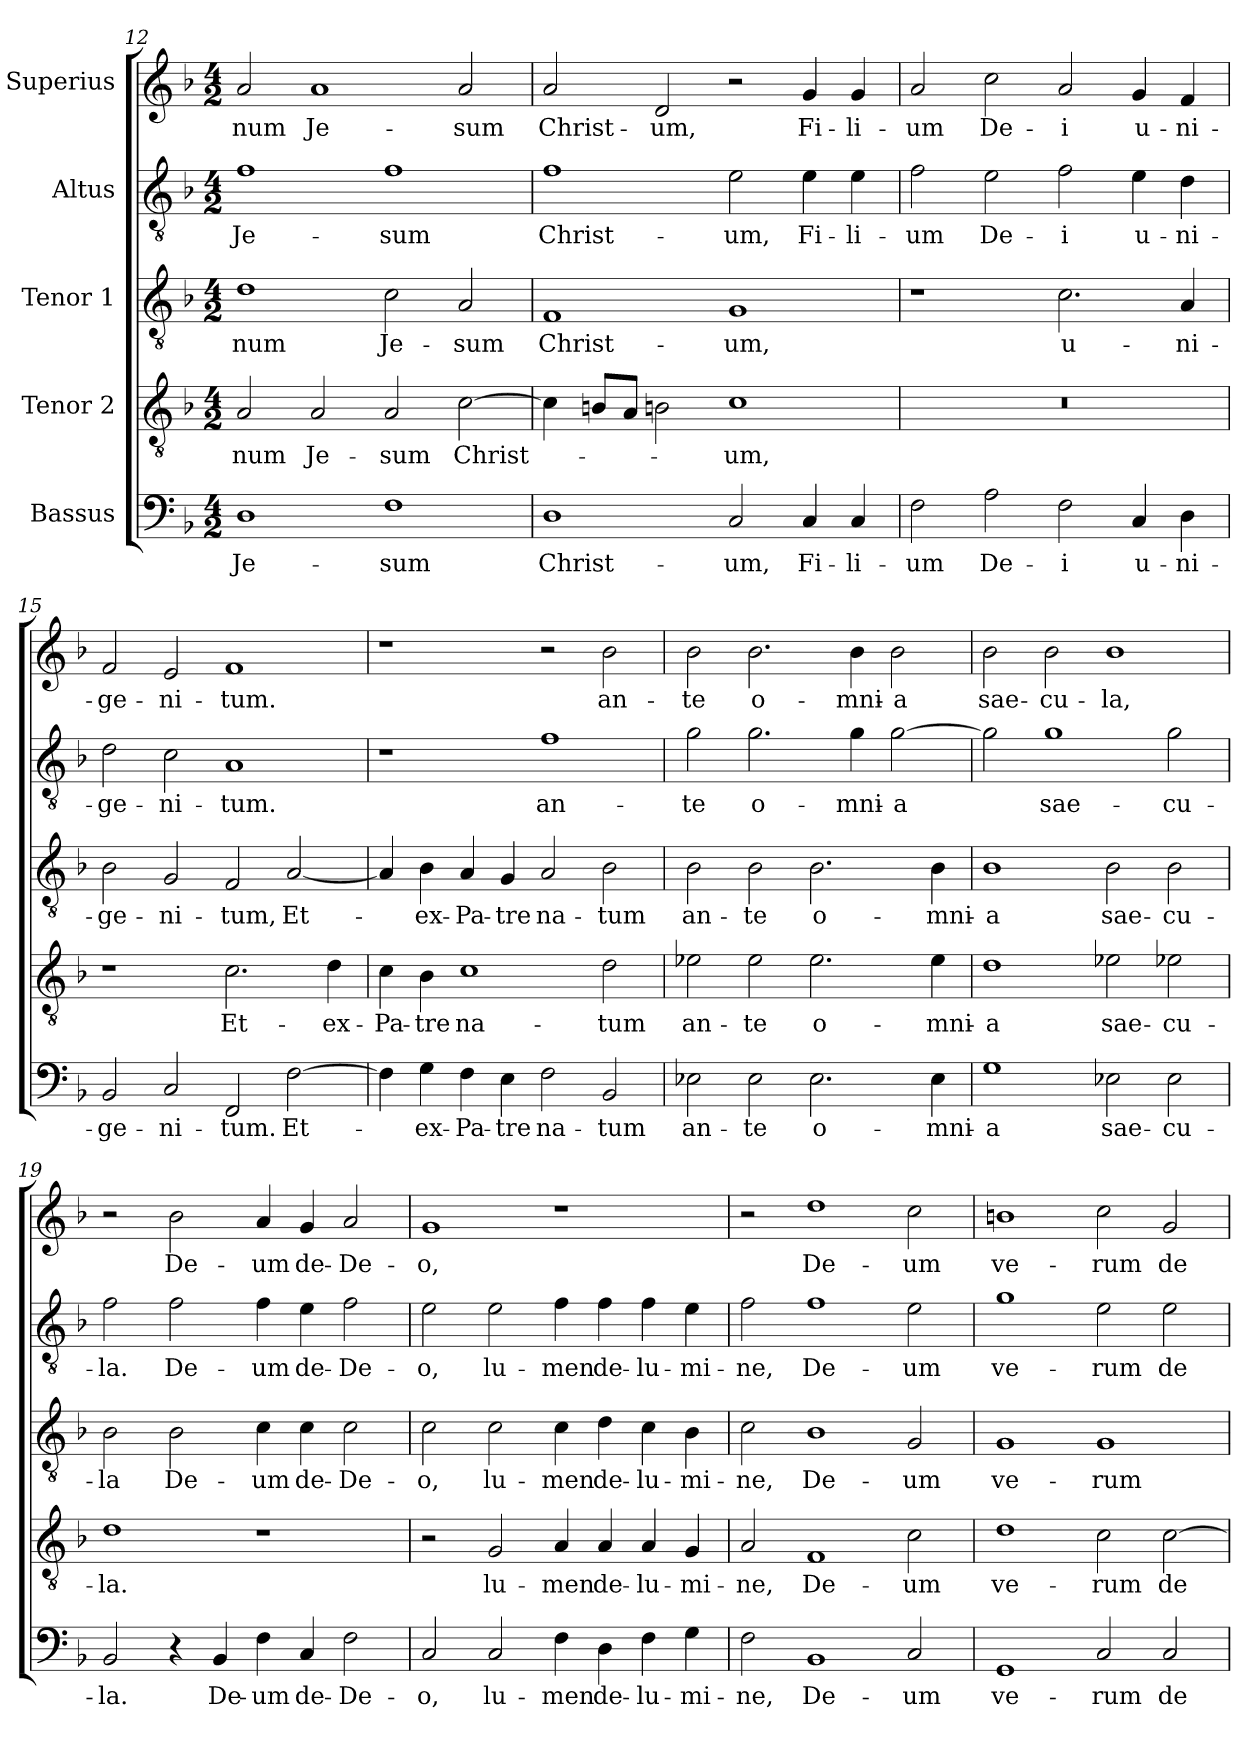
**kern	**text	**kern	**text	**kern	**text	**kern	**text	**kern	**text
*part5	*part5	*part4	*part4	*part3	*part3	*part2	*part2	*part1	*part1
*staff5	*staff5	*staff4	*staff4	*staff3	*staff3	*staff2	*staff2	*staff1	*staff1
*I"Bassus	*	*I"Tenor 2	*	*I"Tenor 1	*	*I"Altus	*	*I"Superius	*
*clefF4	*	*clefGv2	*	*clefGv2	*	*clefGv2	*	*clefG2	*
*k[b-]	*	*k[b-]	*	*k[b-]	*	*k[b-]	*	*k[b-]	*
*M4/2	*	*M4/2	*	*M4/2	*	*M4/2	*	*M4/2	*
=12	=12	=12	=12	=12	=12	=12	=12	=12	=12
1D\	Je-	2A/	-num	1d\	-num	1f\	Je-	2a/	-num
.	.	2A/	Je-	.	.	.	.	1a/	Je-
1F\	-sum	2A/	-sum	2c\	Je-	1f\	-sum	.	.
.	.	[2c\	Christ-	2A/	-sum	.	.	2a/	-sum
=13	=13	=13	=13	=13	=13	=13	=13	=13	=13
1D\	Christ-	4c\]	.	1F/	Christ-	1f\	Christ-	2a/	Christ-
.	.	8Bn/L	.	.	.	.	.	.	.
.	.	8A/J	.	.	.	.	.	.	.
.	.	2Bn\	.	.	.	.	.	2d/	-um,
2C/	-um,	1c\	-um,	1G/	-um,	2e\	-um,	2r	.
4C/	Fi-	.	.	.	.	4e\	Fi-	4g/	Fi-
4C/	-li-	.	.	.	.	4e\	-li-	4g/	-li-
=14	=14	=14	=14	=14	=14	=14	=14	=14	=14
2F\	-um	0r	.	1r	.	2f\	-um	2a/	-um
2A\	De-	.	.	.	.	2e\	De-	2cc\	De-
2F\	-i	.	.	2.c\	u-	2f\	-i	2a/	-i
4C/	u-	.	.	.	.	4e\	u-	4g/	u-
4D\	-ni-	.	.	4A/	-ni-	4d\	-ni-	4f/	-ni-
=15	=15	=15	=15	=15	=15	=15	=15	=15	=15
2BB-/	-ge-	1r	.	2B-\	-ge-	2d\	-ge-	2f/	-ge-
2C/	-ni-	.	.	2G/	-ni-	2c\	-ni-	2e/	-ni-
2FF/	-tum.	2.c\	Et-	2F/	-tum,	1A/	-tum.	1f/	-tum.
[2F\	Et-	.	.	[2A/	Et-	.	.	.	.
.	.	4d\	ex-	.	.	.	.	.	.
=16	=16	=16	=16	=16	=16	=16	=16	=16	=16
4F\]	.	4c\	Pa-	4A/]	.	1r	.	1r	.
4G\	ex-	4B-\	-tre	4B-\	ex-	.	.	.	.
4F\	Pa-	1c\	na-	4A/	Pa-	.	.	.	.
4E\	-tre	.	.	4G/	-tre	.	.	.	.
2F\	na-	.	.	2A/	na-	1f\	an-	2r	.
2BB-/	-tum	2d\	-tum	2B-\	-tum	.	.	2b-\	an-
=17	=17	=17	=17	=17	=17	=17	=17	=17	=17
2E-X\	an-	2e-X\	an-	2B-\	an-	2g\	-te	2b-\	-te
2E-\	-te	2e-\	-te	2B-\	-te	2.g\	o-	2.b-\	o-
2.E-\	o-	2.e-\	o-	2.B-\	o-	.	.	.	.
.	.	.	.	.	.	4g\	-mni-	4b-\	-mni-
.	.	.	.	.	.	[2g\	-a	2b-\	-a
4E-\	-mni-	4e-\	-mni-	4B-\	-mni-	.	.	.	.
=18	=18	=18	=18	=18	=18	=18	=18	=18	=18
1G\	-a	1d\	-a	1B-\	-a	2g\]	.	2b-\	sae-
.	.	.	.	.	.	1g\	sae-	2b-\	-cu-
2E-X\	sae-	2e-X\	sae-	2B-\	sae-	.	.	1b-\	-la,
2E-\	-cu-	2e-X\	-cu-	2B-\	-cu-	2g\	-cu-	.	.
=19	=19	=19	=19	=19	=19	=19	=19	=19	=19
2BB-/	-la.	1d\	-la.	2B-\	-la	2f\	-la.	2r	.
4r	.	.	.	2B-\	De-	2f\	De-	2b-\	De-
4BB-/	De-	.	.	.	.	.	.	.	.
4F\	-um	1r	.	4c\	-um	4f\	-um	4a/	-um
4C/	de-	.	.	4c\	de-	4e\	de-	4g/	de-
2F\	De-	.	.	2c\	De-	2f\	De-	2a/	De-
=20	=20	=20	=20	=20	=20	=20	=20	=20	=20
2C/	-o,	2r	.	2c\	-o,	2e\	-o,	1g/	-o,
2C/	lu-	2G/	lu-	2c\	lu-	2e\	lu-	.	.
4F\	-men	4A/	-men	4c\	-men	4f\	-men	1r	.
4D\	de-	4A/	de-	4d\	de-	4f\	de-	.	.
4F\	lu-	4A/	lu-	4c\	lu-	4f\	lu-	.	.
4G\	-mi-	4G/	-mi-	4B-\	-mi-	4e\	-mi-	.	.
=21	=21	=21	=21	=21	=21	=21	=21	=21	=21
2F\	-ne,	2A/	-ne,	2c\	-ne,	2f\	-ne,	2r	.
1BB-/	De-	1F/	De-	1B-\	De-	1f\	De-	1dd\	De-
2C/	-um	2c\	-um	2G/	-um	2e\	-um	2cc\	-um
=22	=22	=22	=22	=22	=22	=22	=22	=22	=22
1GG/	ve-	1d\	ve-	1G/	ve-	1g\	ve-	1bn\	ve-
2C/	-rum	2c\	-rum	1G/	-rum	2e\	-rum	2cc\	-rum
2C/	de-	[2c\	de-	.	.	2e\	de-	2g/	de-
=	=	=	=	=	=	=	=	=	=
*-	*-	*-	*-	*-	*-	*-	*-	*-	*-
